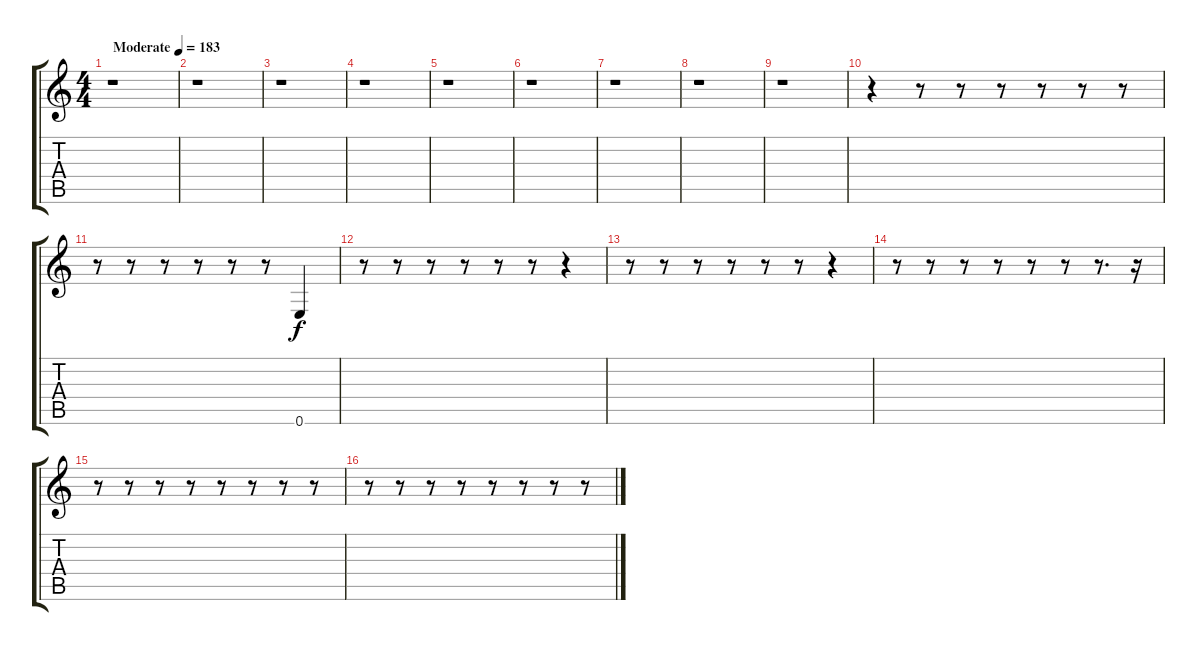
\track "" {instrument electricbassfinger}
\staff {score tabs}
\tuning (E4 B3 G3 D3 A2 E2) {hide}
\ts (4 4)
\tempo (183 "Moderate")
\clef g2
\ks c
r.1{dy f instrument electricbassfinger} |
r.1 |
r.1 |
r.1 |
r.1 |
r.1 |
r.1 |
r.1 |
r.1 |
r.4 r.8 r.8 r.8 r.8 r.8 r.8 |
r.8 r.8 r.8 r.8 r.8 r.8 0.6.4 |
r.8 r.8 r.8 r.8 r.8 r.8 r.4 |
r.8 r.8 r.8 r.8 r.8 r.8 r.4 |
r.8 r.8 r.8 r.8 r.8 r.8 r.8{d} r.16 |
r.8 r.8 r.8 r.8 r.8 r.8 r.8 r.8 |
r.8 r.8 r.8 r.8 r.8 r.8 r.8 r.8
